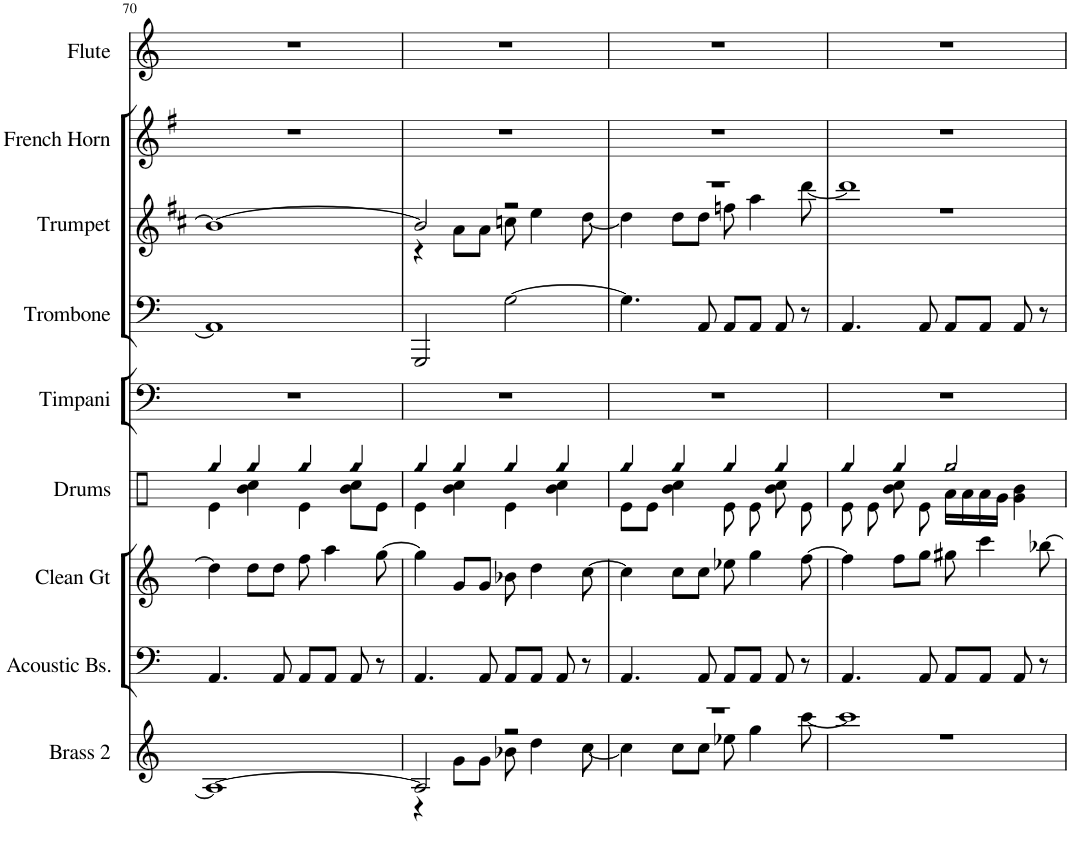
**kern	**kern	**kern	**kern	**kern	**kern	**kern	**kern	**kern
*part9	*part8	*part7	*part6	*part5	*part4	*part3	*part2	*part1
*staff9	*staff8	*staff7	*staff6	*staff5	*staff4	*staff3	*staff2	*staff1
*I"Brass 2	*I"Acoustic Bs.	*I"Clean Gt	*I"Drums	*I"Timpani	*I"Trombone	*I"Trumpet	*I"French Horn	*I"Flute
*I'Brass 2	*I'Acoustic Bs.	*I'Clean Gt	*I'Drums	*I'Timpani	*I'Trombone	*I'Trumpet	*I'French Horn	*I'Flute
!!LO:PB:g=z
*clefG2	*clefF4	*clefG2	*clefX	*clefF4	*clefF4	*clefG2	*clefG2	*clefG2
*	*	*	*	*	*	*Trd1c2	*Trd4c7	*
*k[]	*k[]	*k[]	*k[]	*k[]	*k[]	*k[f#c#]	*k[f#]	*k[]
*M4/4	*M4/4	*M4/4	*M4/4	*M4/4	*M4/4	*M4/4	*M4/4	*M4/4
=70	=70	=70	=70	=70	=70	=70	=70	=70
!	!	!	!LO:N:head=diamond	!	!	!	!	!
*	*	*	*^	*	*	*	*	*
1A_	4.AA/	4dd\]	4gg/	4e\	1r	1AA]	1b_	1r	1r
!	!	!	!LO:N:head=diamond	!	!	!	!	!	!
.	.	8dd\L	4gg/	4b\ 4cc\	.	.	.	.	.
.	8AA/	8dd\J	.	.	.	.	.	.	.
!	!	!	!LO:N:head=diamond	!	!	!	!	!	!
.	8AA/L	8ff\	4gg/	4e\	.	.	.	.	.
.	8AA/J	4aa\	.	.	.	.	.	.	.
!	!	!	!LO:N:head=diamond	!	!	!	!	!	!
.	8AA/	.	4gg/	8b\ 8cc\L	.	.	.	.	.
.	8r	[8gg\	.	8e\J	.	.	.	.	.
=71	=71	=71	=71	=71	=71	=71	=71	=71	=71
*^	*	*	*	*	*	*	*	*	*
!	!	!	!	!LO:N:head=diamond	!	!	!	!	!	!
*	*	*	*	*	*	*	*	*^	*	*
2A/]	4r	4.AA/	4gg\]	4gg/	4e\	1r	2GGG/	2b/]	4r	1r	1r
!	!	!	!	!LO:N:head=diamond	!	!	!	!	!	!	!
.	8g\L	.	8g/L	4gg/	4b\ 4cc\	.	.	.	8a\L	.	.
.	8g\J	8AA/	8g/J	.	.	.	.	.	8a\J	.	.
!	!	!	!	!LO:N:head=diamond	!	!	!	!	!	!	!
2r	8b-X\	8AA/L	8b-X\	4gg/	4e\	.	[2G\	2r	8ccn\	.	.
.	4dd\	8AA/J	4dd\	.	.	.	.	.	4ee\	.	.
!	!	!	!	!LO:N:head=diamond	!	!	!	!	!	!	!
.	.	8AA/	.	4gg/	4b\ 4cc\	.	.	.	.	.	.
.	[8cc\	8r	[8cc\	.	.	.	.	.	[8dd\	.	.
=72	=72	=72	=72	=72	=72	=72	=72	=72	=72	=72	=72
!	!	!	!	!LO:N:head=diamond	!	!	!	!	!	!	!
1r	4cc\]	4.AA/	4cc\]	4gg/	8e\L	1r	4.G\]	1r	4dd\]	1r	1r
.	.	.	.	.	8e\J	.	.	.	.	.	.
!	!	!	!	!LO:N:head=diamond	!	!	!	!	!	!	!
.	8cc\L	.	8cc\L	4gg/	4b\ 4cc\	.	.	.	8dd\L	.	.
.	8cc\J	8AA/	8cc\J	.	.	.	8AA/	.	8dd\J	.	.
!	!	!	!	!LO:N:head=diamond	!	!	!	!	!	!	!
.	8ee-X\	8AA/L	8ee-X\	4gg/	8e\	.	8AA/L	.	8ffn\	.	.
.	4gg\	8AA/J	4gg\	.	8e\	.	8AA/J	.	4aa\	.	.
!	!	!	!	!LO:N:head=diamond	!	!	!	!	!	!	!
.	.	8AA/	.	4gg/	8b\ 8cc\	.	8AA/	.	.	.	.
.	[8ccc\	8r	[8ff\	.	8e\	.	8r	.	[8ddd\	.	.
=73	=73	=73	=73	=73	=73	=73	=73	=73	=73	=73	=73
!	!	!	!	!LO:N:head=diamond	!	!	!	!	!	!	!
1r	1ccc]	4.AA/	4ff\]	4gg/	8e\	1r	4.AA/	1r	1ddd]	1r	1r
.	.	.	.	.	8e\	.	.	.	.	.	.
!	!	!	!	!LO:N:head=diamond	!	!	!	!	!	!	!
.	.	.	8ff\L	4gg/	8b\ 8cc\	.	.	.	.	.	.
.	.	8AA/	8gg\J	.	8e\	.	8AA/	.	.	.	.
!	!	!	!	!LO:N:head=diamond	!	!	!	!	!	!	!
.	.	8AA/L	8gg#X\	2gg/	16a\LL	.	8AA/L	.	.	.	.
.	.	.	.	.	16a\	.	.	.	.	.	.
.	.	8AA/J	4ccc\	.	16a\	.	8AA/J	.	.	.	.
.	.	.	.	.	16g\JJ	.	.	.	.	.	.
.	.	8AA/	.	.	4g\ 4b\	.	8AA/	.	.	.	.
.	.	8r	[8bb-X\	.	.	.	8r	.	.	.	.
*v	*v	*	*	*v	*v	*	*	*v	*v	*	*
=	=	=	=	=	=	=	=	=
*-	*-	*-	*-	*-	*-	*-	*-	*-
